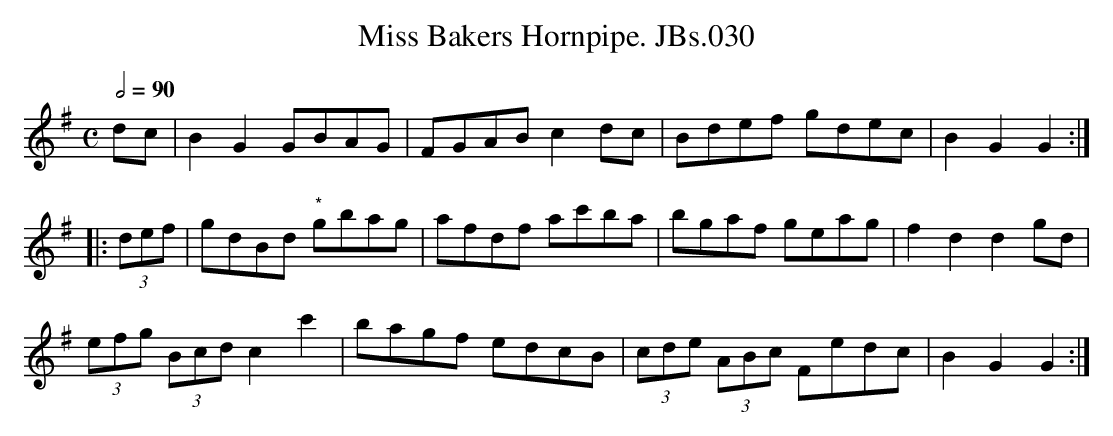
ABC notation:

X:1
T:Miss Bakers Hornpipe. JBs.030
M:C
L:1/8
Q:1/2=90
K:G major
dc|B2G2GBAG|FGAB c2dc|Bdef gdec|B2G2G2:|!
|:(3def|gdBd "*"gbag|afdf ac'ba|bgaf geag|f2d2d2gd|!
(3efg (3Bcd c2c'2|bagf edcB|(3cde (3ABc Fedc|B2G2G2:|
